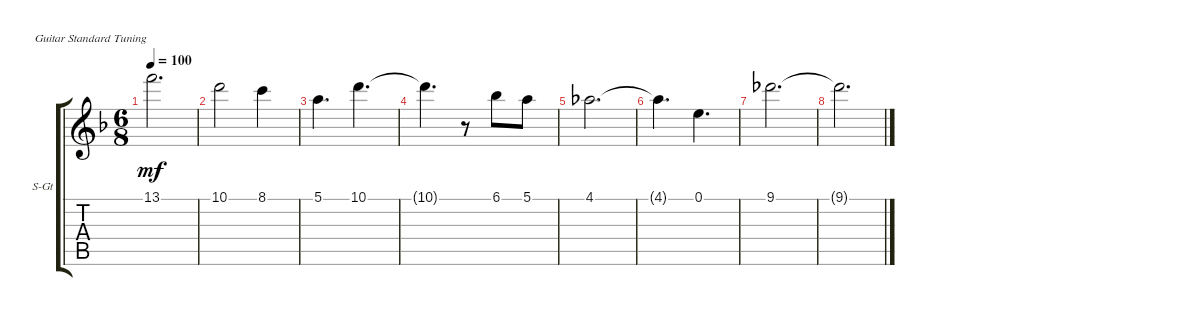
\defaultSystemsLayout 4
\bracketExtendMode groupsimilarinstruments
\firstSystemTrackNameOrientation horizontal
\otherSystemsTrackNameOrientation horizontal
\track ("Teclado" "S-Gt") {instrument fx7echoes}
\staff {score tabs}
\tuning (E4 B3 G3 D3 A2 E2)
\displaytranspose 12
\ts (6 8)
\tempo 100
\clef g2
\ks dminor
13.1.2{d dy mf} |
10.1.2 8.1.4 |
5.1.4{d} 10.1.4{d} |
10.1{t}.4{d} r.8 6.1.8 5.1.8 |
4.1.2{d} |
4.1{t}.4{d} 0.1.4{d} |
9.1.2{d} |
9.1{t}.2{d}
